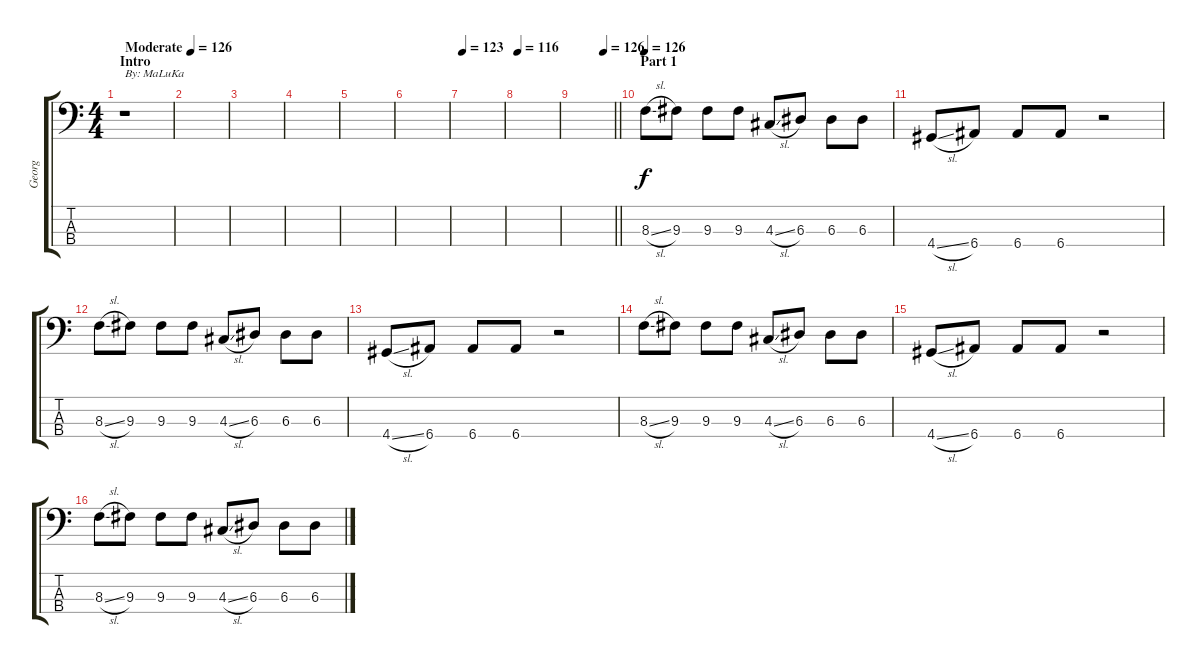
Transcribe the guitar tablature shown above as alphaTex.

\track ("Georg" "Georg") {instrument electricbassfinger}
\staff {score tabs}
\tuning (G2 D2 A1 E1) {hide}
\ts (4 4)
\section ("" "Intro")
\tempo (126 "Moderate")
\clef f4
\ks c
r.1{txt "By: MaLuKa" dy f instrument electricbassfinger} |
|
|
|
|
|
\tempo 123
|
\tempo 116
|
\tempo (126 0.75)
\barLineRight lightlight
|
\section ("" "Part 1")
\tempo 126
8.3{sl}.8 9.3.8 9.3.8 9.3.8 4.3{sl}.8 6.3.8 6.3.8 6.3.8 |
4.4{sl}.8 6.4.8 6.4.8 6.4.8 r.2 |
8.3{sl}.8 9.3.8 9.3.8 9.3.8 4.3{sl}.8 6.3.8 6.3.8 6.3.8 |
4.4{sl}.8 6.4.8 6.4.8 6.4.8 r.2 |
8.3{sl}.8 9.3.8 9.3.8 9.3.8 4.3{sl}.8 6.3.8 6.3.8 6.3.8 |
4.4{sl}.8 6.4.8 6.4.8 6.4.8 r.2 |
8.3{sl}.8 9.3.8 9.3.8 9.3.8 4.3{sl}.8 6.3.8 6.3.8 6.3.8
